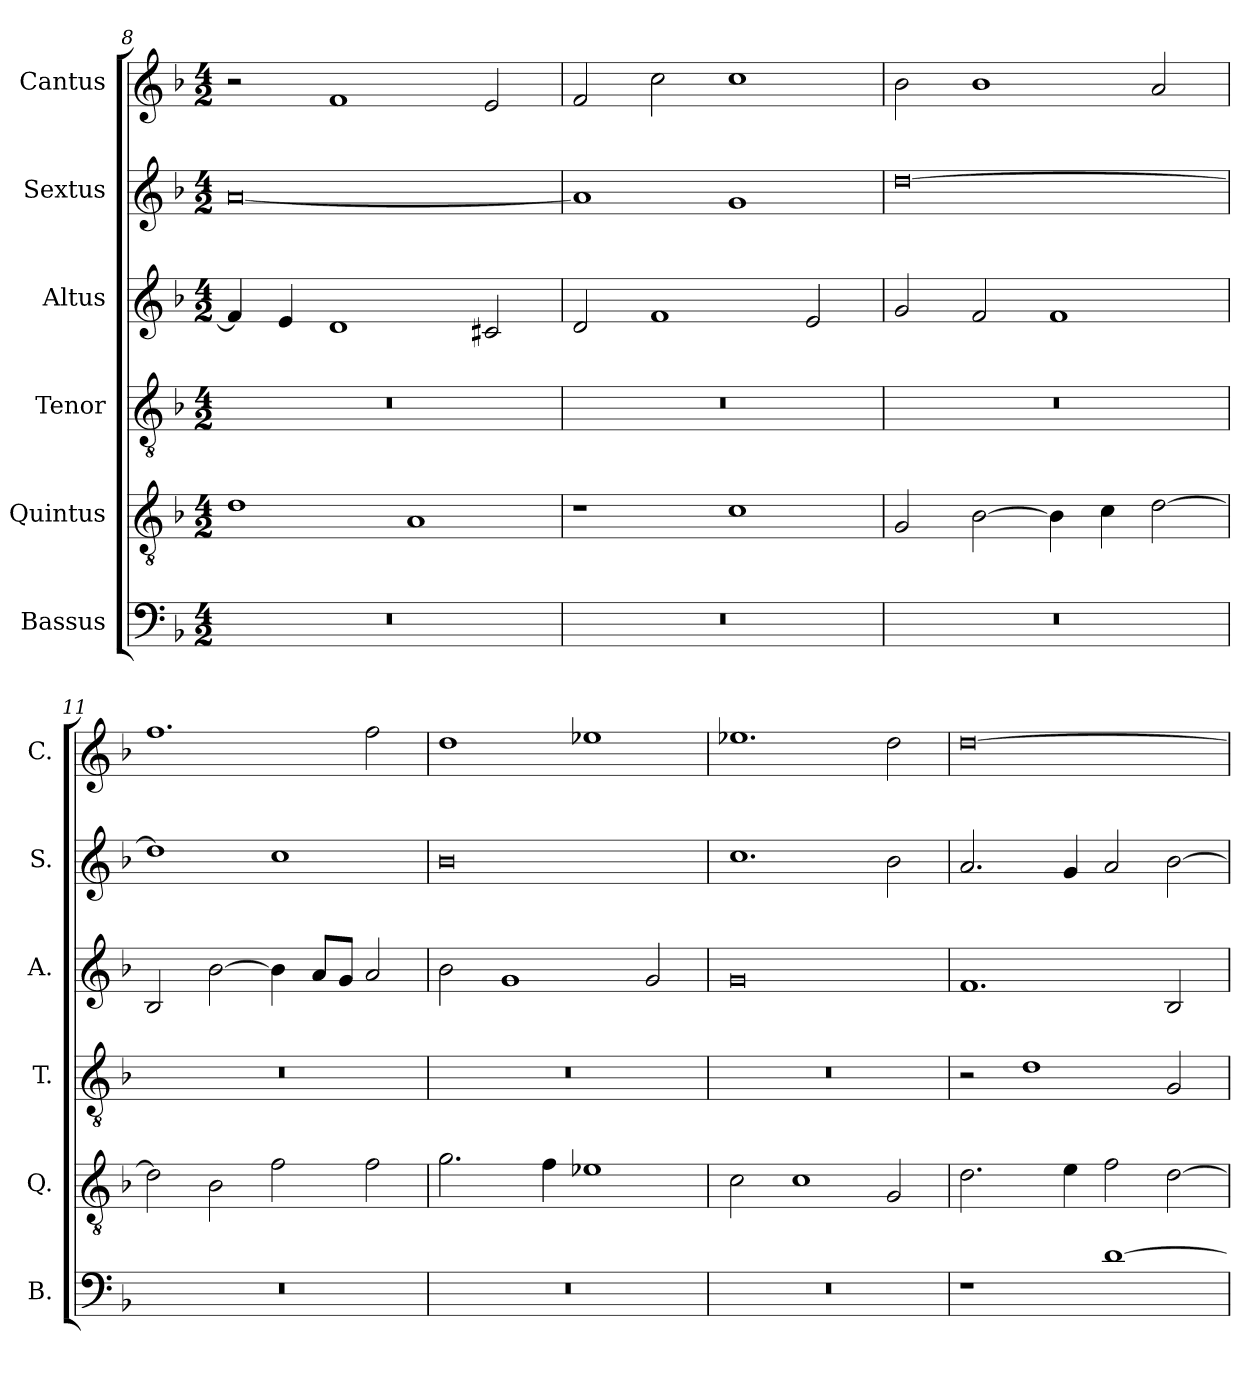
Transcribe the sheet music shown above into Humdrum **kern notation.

**kern	**kern	**kern	**kern	**kern	**kern
*part6	*part5	*part4	*part3	*part2	*part1
*staff6	*staff5	*staff4	*staff3	*staff2	*staff1
*I"Bassus	*I"Quintus	*I"Tenor	*I"Altus	*I"Sextus	*I"Cantus
*I'B.	*I'Q.	*I'T.	*I'A.	*I'S.	*I'C.
*clefF4	*clefGv2	*clefGv2	*clefG2	*clefG2	*clefG2
*k[b-]	*k[b-]	*k[b-]	*k[b-]	*k[b-]	*k[b-]
*F:	*F:	*F:	*F:	*F:	*F:
*M4/2	*M4/2	*M4/2	*M4/2	*M4/2	*M4/2
=8	=8	=8	=8	=8	=8
0r	1d	0r	4f/]	[0a	2r
.	.	.	4e/	.	.
.	.	.	1d	.	1f
.	1A	.	.	.	.
.	.	.	2c#X/	.	2e/
=9	=9	=9	=9	=9	=9
0r	1r	0r	2d/	1a]	2f/
.	.	.	1f	.	2cc\
.	1c	.	.	1g	1cc
.	.	.	2e/	.	.
=10	=10	=10	=10	=10	=10
0r	2G/	0r	2g/	[0dd	2b-\
.	[2B-\	.	2f/	.	1b-
.	4B-\]	.	1f	.	.
.	4c\	.	.	.	.
.	[2d\	.	.	.	2a/
=11	=11	=11	=11	=11	=11
0r	2d\]	0r	2B-/	1dd]	1.ff
.	2B-\	.	[2b-\	.	.
.	2f\	.	4b-\]	1cc	.
.	.	.	8a/L	.	.
.	.	.	8g/J	.	.
.	2f\	.	2a/	.	2ff\
=12	=12	=12	=12	=12	=12
0r	2.g\	0r	2b-\	0b-	1dd
.	.	.	1g	.	.
.	4f\	.	.	.	.
.	1e-X	.	.	.	1ee-X
.	.	.	2g/	.	.
!!LO:PB:g=z
=13	=13	=13	=13	=13	=13
0r	2c\	0r	0g	1.cc	1.ee-X
.	1c	.	.	.	.
.	2G/	.	.	2b-\	2dd\
=14	=14	=14	=14	=14	=14
1r	2.d\	2r	1.f	2.a/	[0dd
.	.	1d	.	.	.
.	4e\	.	.	4g/	.
[1d	2f\	.	.	2a/	.
.	[2d\	2G/	2B-/	[2b-\	.
=	=	=	=	=	=
*-	*-	*-	*-	*-	*-
